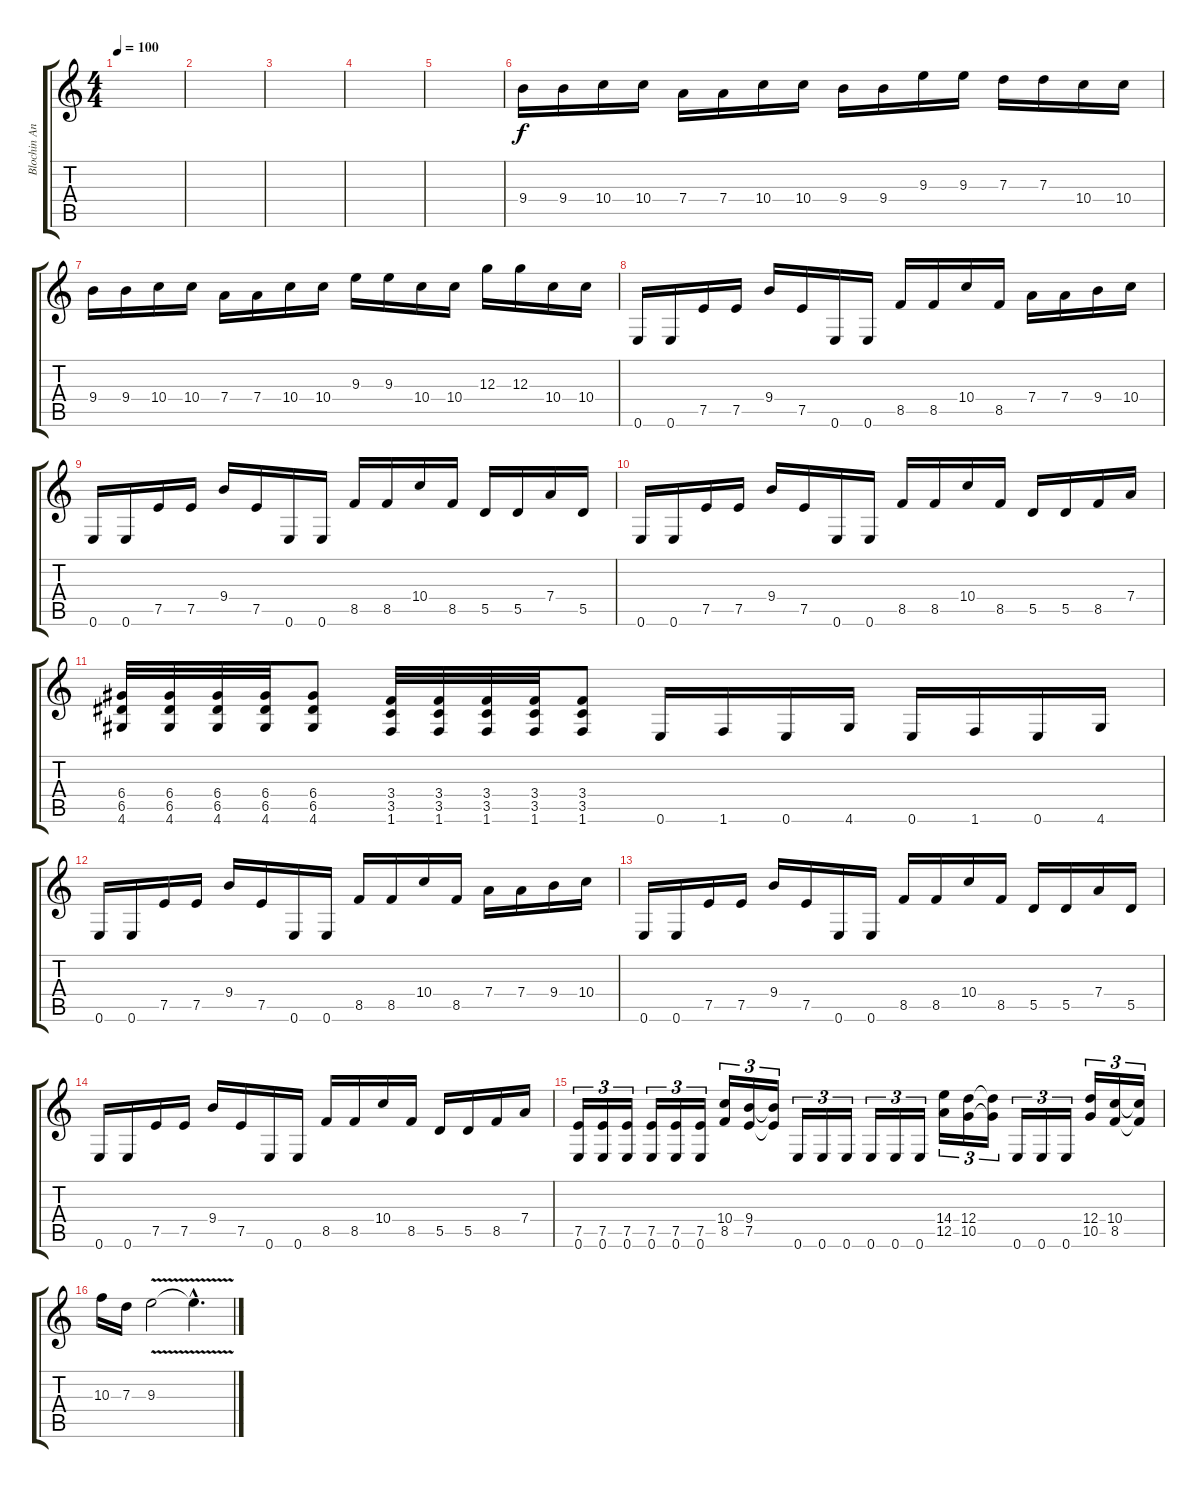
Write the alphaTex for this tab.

\track ("Blochin Anton guitar" "Blochin An") {instrument overdrivenguitar}
\staff {score tabs}
\tuning (E4 B3 G3 D3 A2 E2) {hide}
\ts (4 4)
\tempo 100
\clef g2
\ks c
|
|
|
|
|
9.4.16 9.4.16 10.4.16 10.4.16 7.4.16 7.4.16 10.4.16 10.4.16 9.4.16 9.4.16 9.3.16 9.3.16 7.3.16 7.3.16 10.4.16 10.4.16 |
9.4.16 9.4.16 10.4.16 10.4.16 7.4.16 7.4.16 10.4.16 10.4.16 9.3.16 9.3.16 10.4.16 10.4.16 12.3.16 12.3.16 10.4.16 10.4.16 |
0.6.16 0.6.16 7.5.16 7.5.16 9.4.16 7.5.16 0.6.16 0.6.16 8.5.16 8.5.16 10.4.16 8.5.16 7.4.16 7.4.16 9.4.16 10.4.16 |
0.6.16 0.6.16 7.5.16 7.5.16 9.4.16 7.5.16 0.6.16 0.6.16 8.5.16 8.5.16 10.4.16 8.5.16 5.5.16 5.5.16 7.4.16 5.5.16 |
0.6.16 0.6.16 7.5.16 7.5.16 9.4.16 7.5.16 0.6.16 0.6.16 8.5.16 8.5.16 10.4.16 8.5.16 5.5.16 5.5.16 8.5.16 7.4.16 |
(6.4 6.5 4.6).32 (6.4 6.5 4.6).32 (6.4 6.5 4.6).32 (6.4 6.5 4.6).32 (6.4 6.5 4.6).8 (3.4 3.5 1.6).32 (3.4 3.5 1.6).32 (3.4 3.5 1.6).32 (3.4 3.5 1.6).32 (3.4 3.5 1.6).8 0.6.16 1.6.16 0.6.16 4.6.16 0.6.16 1.6.16 0.6.16 4.6.16 |
0.6.16 0.6.16 7.5.16 7.5.16 9.4.16 7.5.16 0.6.16 0.6.16 8.5.16 8.5.16 10.4.16 8.5.16 7.4.16 7.4.16 9.4.16 10.4.16 |
0.6.16 0.6.16 7.5.16 7.5.16 9.4.16 7.5.16 0.6.16 0.6.16 8.5.16 8.5.16 10.4.16 8.5.16 5.5.16 5.5.16 7.4.16 5.5.16 |
0.6.16 0.6.16 7.5.16 7.5.16 9.4.16 7.5.16 0.6.16 0.6.16 8.5.16 8.5.16 10.4.16 8.5.16 5.5.16 5.5.16 8.5.16 7.4.16 |
(7.5 0.6).16{tu (3 2)} (7.5 0.6).16{tu (3 2)} (7.5 0.6).16{tu (3 2)} (7.5 0.6).16{tu (3 2)} (7.5 0.6).16{tu (3 2)} (7.5 0.6).16{tu (3 2)} (10.4 8.5).16{tu (3 2)} (9.4 7.5).16{tu (3 2)} (9.4{t} 7.5{t}).16{tu (3 2)} 0.6.16{tu (3 2)} 0.6.16{tu (3 2)} 0.6.16{tu (3 2)} 0.6.16{tu (3 2)} 0.6.16{tu (3 2)} 0.6.16{tu (3 2)} (14.4 12.5).16{tu (3 2)} (12.4 10.5).16{tu (3 2)} (12.4{t} 10.5{t}).16{tu (3 2)} 0.6.16{tu (3 2)} 0.6.16{tu (3 2)} 0.6.16{tu (3 2)} (12.4 10.5).16{tu (3 2)} (10.4 8.5).16{tu (3 2)} (10.4{t} 8.5{t}).16{tu (3 2)} |
10.3.16 7.3.16 9.3{v}.2 9.3{hac t}.4{d}
